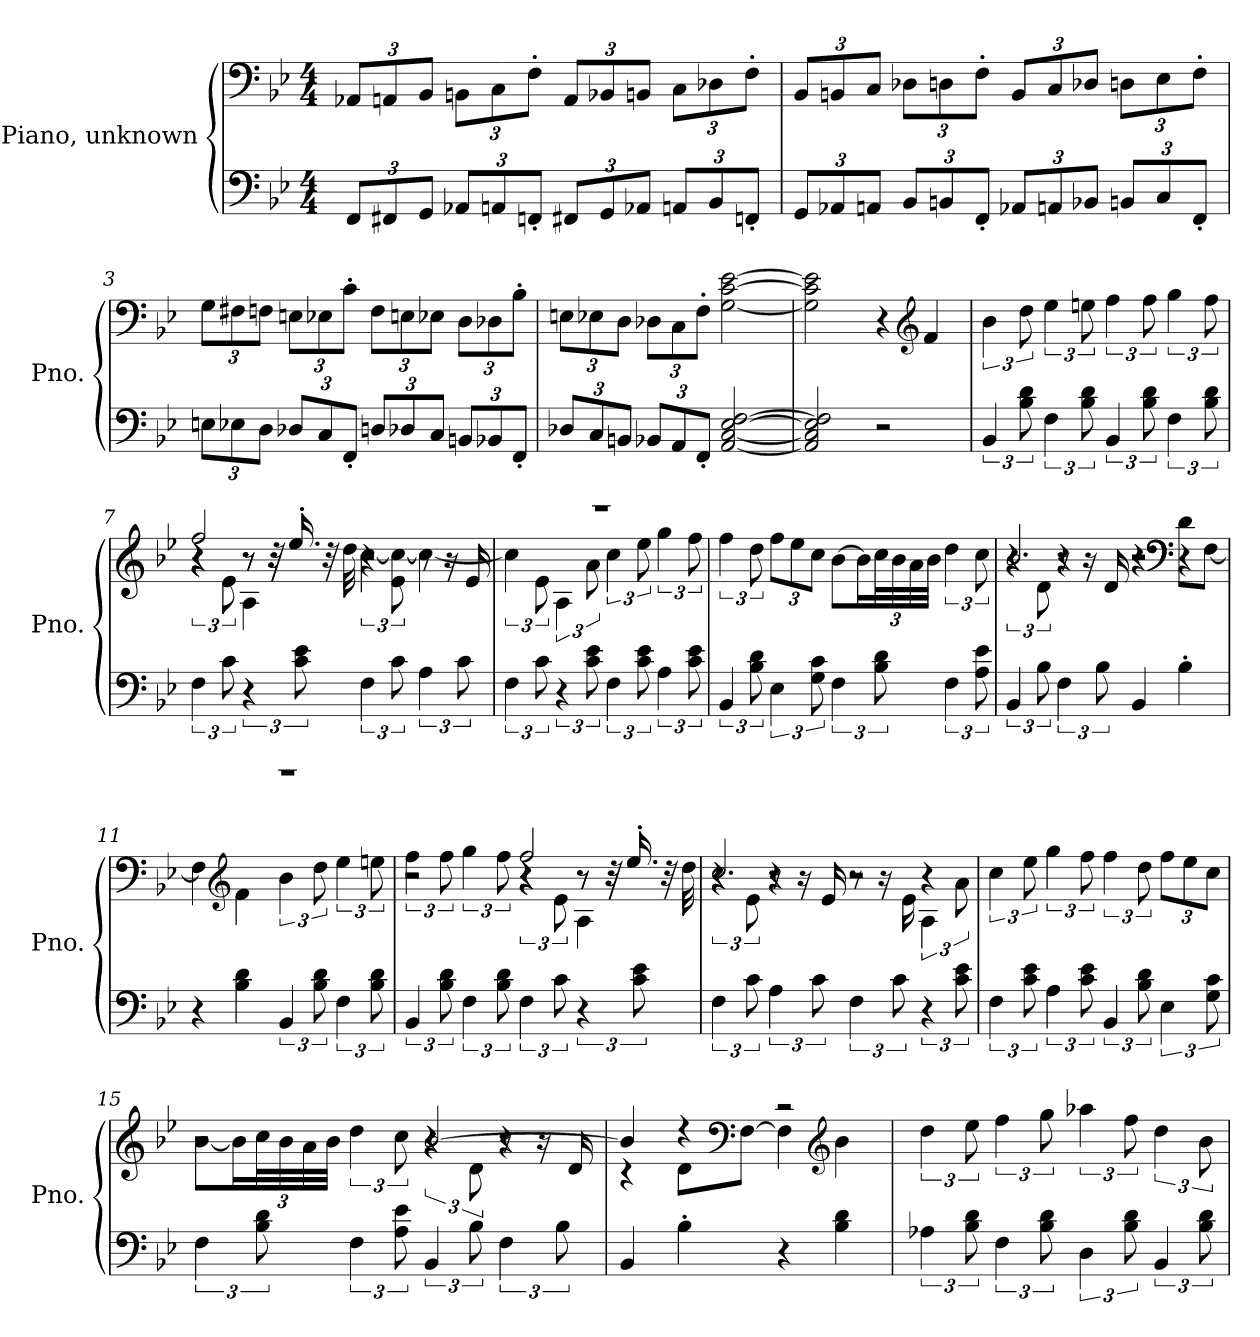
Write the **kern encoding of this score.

**kern	**kern
*part1	*part1
*staff2	*staff1
*I"Piano, unknown	*
*I'Pno.	*
*clefF4	*clefF4
*k[b-e-]	*k[b-e-]
*M4/4	*M4/4
*MM120	*MM120
*Xbrackettup	*Xbrackettup
=1	=1
12FF/L	12AA-X/L
12FF#X/	12AAn/
12GG/J	12BB-/J
12AA-X/L	12BBn\L
12AAn/	12C\
12FFn'/J	12F'\J
12FF#X/L	12AA/L
12GG/	12BB-X/
12AA-X/J	12BBn/J
12AAn/L	12C\L
12BB-/	12D-X\
12FFn'/J	12F'\J
=2	=2
12GG/L	12BB-/L
12AA-X/	12BBn/
12AAn/J	12C/J
12BB-/L	12D-X\L
12BBn/	12Dn\
12FF'/J	12F'\J
12AA-X/L	12BB/L
12AAn/	12C/
12BB-X/J	12D-X/J
12BBn/L	12Dn\L
12C/	12E-\
12FF'/J	12F'\J
!!LO:LB:g=z
=3	=3
12En\L	12G\L
12E-X\	12F#X\
12D\J	12Fn\J
12D-X/L	12En\L
12C/	12E-X\
12FF'/J	12c'\J
12Dn/L	12F\L
12D-X/	12En\
12C/J	12E-X\J
12BBn/L	12D\L
12BB-X/	12D-X\
12FF'/J	12B-'\J
=4	=4
12D-X/L	12En\L
12C/	12E-X\
12BBn/J	12D\J
12BB-X/L	12D-X\L
12AA/	12C\
12FF'/J	12F'\J
[2AA/ [2C/ [2E-/ [2F/	[2G\ [2c\ [2e-\
=5	=5
2AA/] 2C/] 2E-/] 2F/]	2G\] 2c\] 2e-\]
2r	4r
*	*clefG2
.	4f/
=6	=6
*brackettup	*brackettup
6BB-/	6b-\
12B-\ 12d\	12dd\
6F\	6ee-\
12B-\ 12d\	12een\
6BB-/	6ff\
12B-\ 12d\	12ff\
6F\	6gg\
12B-\ 12d\	12ff\
!!LO:LB:g=z
=7	=7
*	*^
*	*	*^
*	*	*	*^
6F\	2ff/	6r	4r	4r
12c\	.	12e-\	.	.
6r	.	8r	8r	4A\
.	.	16r	32r	.
.	.	.	16.ee-'/	.
12c\ 12e-\	.	.	.	.
.	.	32r	.	.
.	.	32dd\	.	.
6F\	2r	[6cc\	4r	2r
12c\	.	12e-\ 12cc\_	.	.
6A\	.	4cc\_	8r	.
.	.	.	16r	.
12c\	.	.	.	.
.	.	.	16e-/	.
*	*	*v	*v	*v
=8	=8	=8
6F\	1r	6cc\]
12c\	.	12e-\
6r	.	6A\
12c\ 12e-\	.	12a\
6F\	.	6cc\
12c\ 12e-\	.	12ee-\
6A\	.	6gg\
12c\ 12e-\	.	12ff\
*	*v	*v
=9	=9
6BB-/	6ff\
12B-\ 12d\	12dd\
*	*Xbrackettup
6E-\	12ff\L
.	12ee-\
12G\ 12c\	12cc\J
6F\	[8b-\L
.	24b-\L]
12B-\ 12d\	48cc\L
.	48b-\
.	48a\
.	48b-\JJJ
*	*brackettup
6F\	6dd\
12A\ 12e-\	12cc\
!!LO:LB:g=z
=10	=10
*	*^
*	*	*^
6BB-/	2.b-/	6r	4r
12B-\	.	12d\	.
6F\	.	4r	8r
.	.	.	16r
12B-\	.	.	.
.	.	.	16d/
4BB-/	.	4r	2r
*	*clefF4	*	*
4B-'\	4r	8d\L	.
.	.	[8F\J	.
*	*	*v	*v
=11	=11	=11
4r	1r	4F\]
*	*clefG2	*
4B-\ 4d\	.	4f\
6BB-/	.	6b-\
12B-\ 12d\	.	12dd\
6F\	.	6ee-\
12B-\ 12d\	.	12een\
=12	=12	=12
*	*^	*^
6BB-/	2r	6ff\	2r	2r
12B-\ 12d\	.	12ff\	.	.
6F\	.	6gg\	.	.
12B-\ 12d\	.	12ff\	.	.
6F\	2ff/	6r	4r	4r
12c\	.	12e-\	.	.
6r	.	8r	8r	4A\
.	.	16r	32r	.
.	.	.	16.ee-'/	.
12c\ 12e-\	.	.	.	.
.	.	32r	.	.
.	.	32dd\	.	.
*	*	*	*v	*v
=13	=13	=13	=13
6F\	2.cc/	6r	4r
12c\	.	12e-\	.
6A\	.	4r	8r
.	.	.	16r
12c\	.	.	.
.	.	.	16e-/
6F\	.	8r	2r
.	.	16r	.
12c\	.	.	.
.	.	16e-\	.
6r	4r	6A\	.
12c\ 12e-\	.	12a\	.
*	*v	*v	*v
!!LO:LB:g=z
=14	=14
6F\	6cc\
12c\ 12e-\	12ee-\
6A\	6gg\
12c\ 12e-\	12ff\
6BB-/	6ff\
12B-\ 12d\	12dd\
*	*Xbrackettup
6E-\	12ff\L
.	12ee-\
12G\ 12c\	12cc\J
=15	=15
*	*^
*	*	*^
6F\	2r	[8b-\L	2r
.	.	24b-\L]	.
12B-\ 12d\	.	48cc\L	.
.	.	48b-\	.
.	.	48a\	.
.	.	48b-\JJJ	.
*	*	*brackettup	*
6F\	.	6dd\	.
12A\ 12e-\	.	12cc\	.
6BB-/	[2b-/	6r	4r
12B-\	.	12d\	.
6F\	.	4r	8r
.	.	.	16r
12B-\	.	.	.
.	.	.	16d/
*	*	*v	*v
=16	=16	=16
4BB-/	4b-/]	4r
4B-'\	4r	8d\L
*	*clefF4	*
.	.	[8F\J
4r	2r	4F\]
*	*clefG2	*
4B-\ 4d\	.	4b-\
*	*v	*v
=17	=17
6A-X\	6dd\
12B-\ 12d\	12ee-\
6F\	6ff\
12B-\ 12d\	12gg\
6D\	6aa-X\
12B-\ 12d\	12ff\
6BB-/	6dd\
12B-\ 12d\	12b-\
=	=
*-	*-
